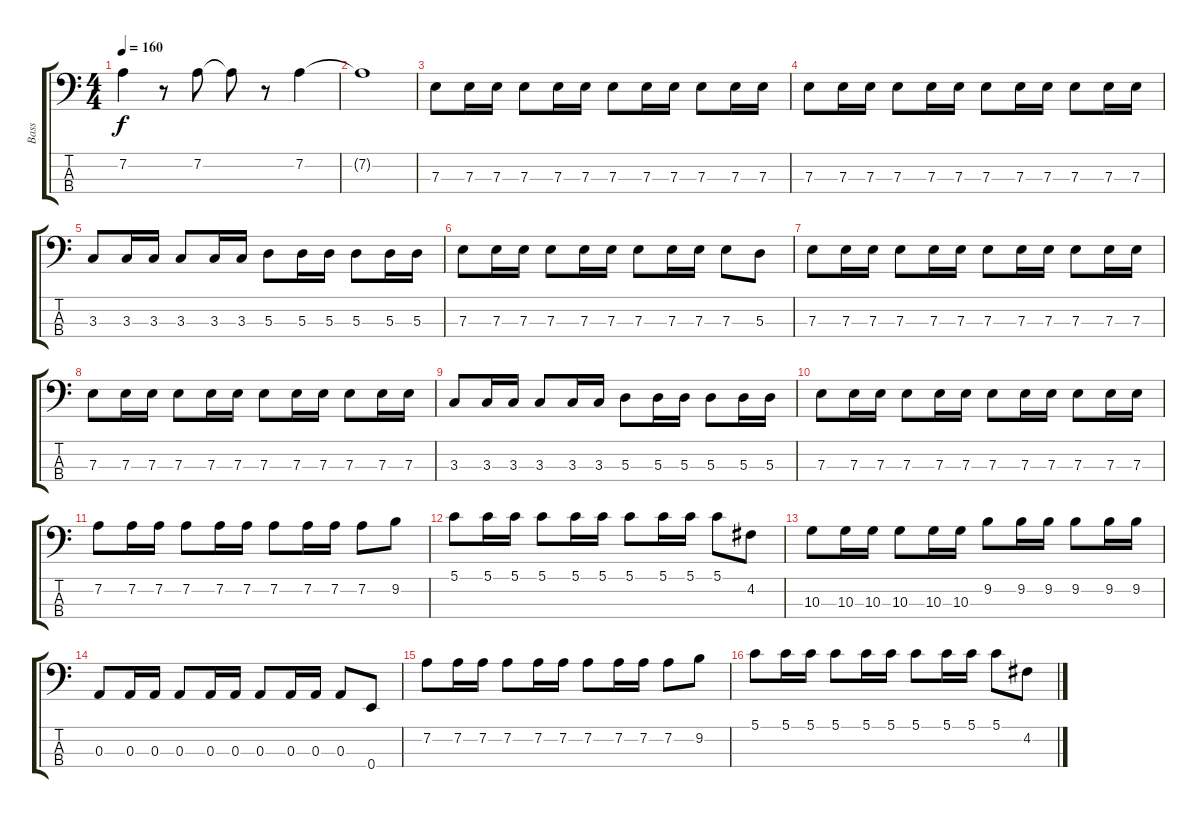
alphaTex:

\track ("Bass" "Bass") {instrument electricbassfinger}
\staff {score tabs}
\tuning (G2 D2 A1 E1) {hide}
\ts (4 4)
\tempo 160
\clef f4
\ks c
7.2.4{dy f} r.8 7.2.8 7.2{t}.8 r.8 7.2.4 |
7.2{t}.1 |
7.3.8 7.3.16 7.3.16 7.3.8 7.3.16 7.3.16 7.3.8 7.3.16 7.3.16 7.3.8 7.3.16 7.3.16 |
7.3.8 7.3.16 7.3.16 7.3.8 7.3.16 7.3.16 7.3.8 7.3.16 7.3.16 7.3.8 7.3.16 7.3.16 |
3.3.8 3.3.16 3.3.16 3.3.8 3.3.16 3.3.16 5.3.8 5.3.16 5.3.16 5.3.8 5.3.16 5.3.16 |
7.3.8 7.3.16 7.3.16 7.3.8 7.3.16 7.3.16 7.3.8 7.3.16 7.3.16 7.3.8 5.3.8 |
7.3.8 7.3.16 7.3.16 7.3.8 7.3.16 7.3.16 7.3.8 7.3.16 7.3.16 7.3.8 7.3.16 7.3.16 |
7.3.8 7.3.16 7.3.16 7.3.8 7.3.16 7.3.16 7.3.8 7.3.16 7.3.16 7.3.8 7.3.16 7.3.16 |
3.3.8 3.3.16 3.3.16 3.3.8 3.3.16 3.3.16 5.3.8 5.3.16 5.3.16 5.3.8 5.3.16 5.3.16 |
7.3.8 7.3.16 7.3.16 7.3.8 7.3.16 7.3.16 7.3.8 7.3.16 7.3.16 7.3.8 7.3.16 7.3.16 |
7.2.8 7.2.16 7.2.16 7.2.8 7.2.16 7.2.16 7.2.8 7.2.16 7.2.16 7.2.8 9.2.8 |
5.1.8 5.1.16 5.1.16 5.1.8 5.1.16 5.1.16 5.1.8 5.1.16 5.1.16 5.1.8 4.2.8 |
10.3.8 10.3.16 10.3.16 10.3.8 10.3.16 10.3.16 9.2.8 9.2.16 9.2.16 9.2.8 9.2.16 9.2.16 |
0.3.8 0.3.16 0.3.16 0.3.8 0.3.16 0.3.16 0.3.8 0.3.16 0.3.16 0.3.8 0.4.8 |
7.2.8 7.2.16 7.2.16 7.2.8 7.2.16 7.2.16 7.2.8 7.2.16 7.2.16 7.2.8 9.2.8 |
5.1.8 5.1.16 5.1.16 5.1.8 5.1.16 5.1.16 5.1.8 5.1.16 5.1.16 5.1.8 4.2.8
